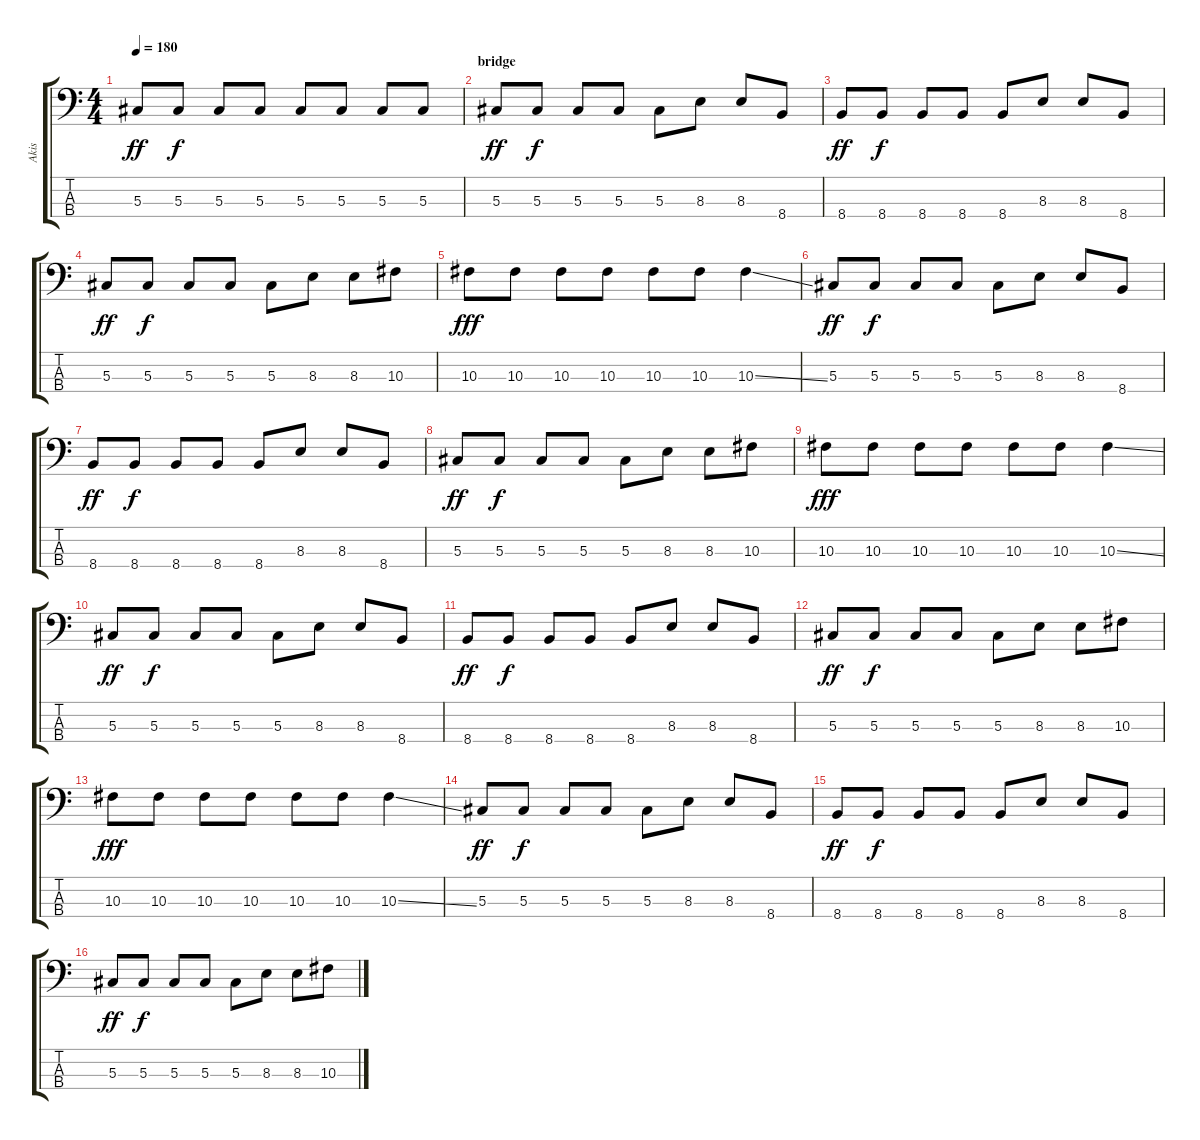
\track ("Akis" "Akis") {instrument electricbassfinger}
\staff {score tabs}
\tuning (Gb2 Db2 Ab1 Eb1) {hide}
\ts (4 4)
\tempo 180
\clef f4
\ks c
5.3.8{dy ff} 5.3.8{dy f} 5.3.8 5.3.8 5.3.8 5.3.8 5.3.8 5.3.8 |
\section ("" "bridge")
5.3.8{dy ff} 5.3.8{dy f} 5.3.8 5.3.8 5.3.8 8.3.8 8.3.8 8.4.8 |
8.4.8{dy ff} 8.4.8{dy f} 8.4.8 8.4.8 8.4.8 8.3.8 8.3.8 8.4.8 |
5.3.8{dy ff} 5.3.8{dy f} 5.3.8 5.3.8 5.3.8 8.3.8 8.3.8 10.3.8 |
10.3.8{dy fff} 10.3.8 10.3.8 10.3.8 10.3.8 10.3.8 10.3{ss}.4 |
5.3.8{dy ff} 5.3.8{dy f} 5.3.8 5.3.8 5.3.8 8.3.8 8.3.8 8.4.8 |
8.4.8{dy ff} 8.4.8{dy f} 8.4.8 8.4.8 8.4.8 8.3.8 8.3.8 8.4.8 |
5.3.8{dy ff} 5.3.8{dy f} 5.3.8 5.3.8 5.3.8 8.3.8 8.3.8 10.3.8 |
10.3.8{dy fff} 10.3.8 10.3.8 10.3.8 10.3.8 10.3.8 10.3{ss}.4 |
5.3.8{dy ff} 5.3.8{dy f} 5.3.8 5.3.8 5.3.8 8.3.8 8.3.8 8.4.8 |
8.4.8{dy ff} 8.4.8{dy f} 8.4.8 8.4.8 8.4.8 8.3.8 8.3.8 8.4.8 |
5.3.8{dy ff} 5.3.8{dy f} 5.3.8 5.3.8 5.3.8 8.3.8 8.3.8 10.3.8 |
10.3.8{dy fff} 10.3.8 10.3.8 10.3.8 10.3.8 10.3.8 10.3{ss}.4 |
5.3.8{dy ff} 5.3.8{dy f} 5.3.8 5.3.8 5.3.8 8.3.8 8.3.8 8.4.8 |
8.4.8{dy ff} 8.4.8{dy f} 8.4.8 8.4.8 8.4.8 8.3.8 8.3.8 8.4.8 |
5.3.8{dy ff} 5.3.8{dy f} 5.3.8 5.3.8 5.3.8 8.3.8 8.3.8 10.3.8
